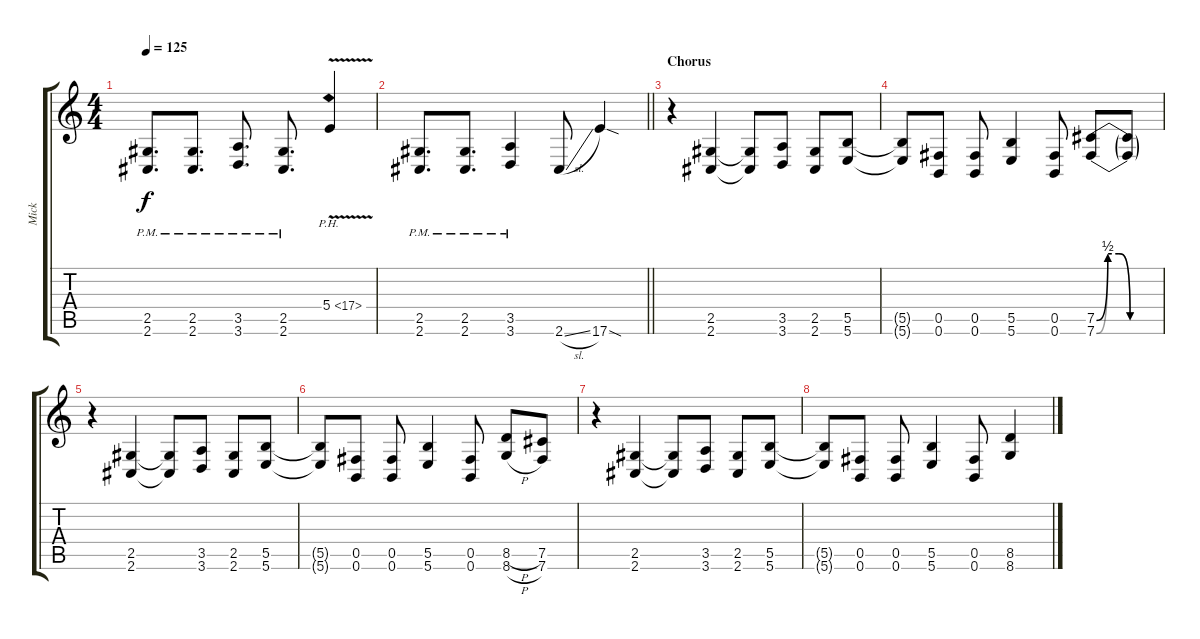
\track ("Mick" "Mick") {instrument distortionguitar}
\staff {score tabs}
\tuning (Db4 Ab3 E3 B2 Gb2 B1) {hide}
\ts (4 4)
\tempo 125
\clef g2
\ks c
(2.5{pm} 2.6{pm}).8{d dy f} (2.5{pm} 2.6{pm}).8{d} (3.5{pm} 3.6{pm}).8{d} (2.5{pm} 2.6{pm}).8{d} 5.4{ph 12 v}.4 |
\barLineRight lightlight
(2.5{pm} 2.6{pm}).8{d} (2.5{pm} 2.6{pm}).8{d} (3.5{pm} 3.6{pm}).4 2.6{sl}.8 17.6{sod}.4 |
\section ("" "Chorus")
r.4 (2.5 2.6).4 (2.5{t} 2.6{t}).8 (3.5 3.6).8 (2.5 2.6).8 (5.5 5.6).8 |
(5.5{t} 5.6{t}).8 (0.5 0.6).8 (0.5 0.6).8 (5.5 5.6).4 (0.5 0.6).8 (7.5{be (custom 0 0 10 2 20 2 30 0 60 0)} 7.6{be (custom 0 0 10 2 20 2 30 0 60 0)}).8 (7.5{t} 7.6{t}).8 |
r.4 (2.5 2.6).4 (2.5{t} 2.6{t}).8 (3.5 3.6).8 (2.5 2.6).8 (5.5 5.6).8 |
(5.5{t} 5.6{t}).8 (0.5 0.6).8 (0.5 0.6).8 (5.5 5.6).4 (0.5 0.6).8 (8.5{h} 8.6{h}).8 (7.5 7.6).8 |
r.4 (2.5 2.6).4 (2.5{t} 2.6{t}).8 (3.5 3.6).8 (2.5 2.6).8 (5.5 5.6).8 |
(5.5{t} 5.6{t}).8 (0.5 0.6).8 (0.5 0.6).8 (5.5 5.6).4 (0.5 0.6).8 (8.5 8.6).4
